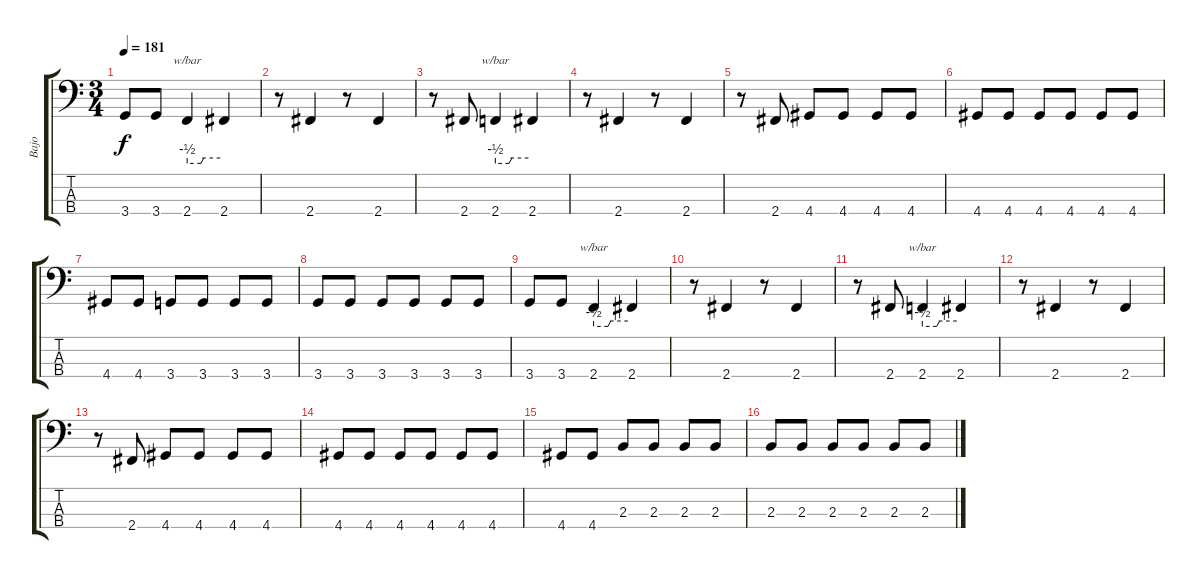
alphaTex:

\track ("Bajo" "Bajo") {instrument electricbassfinger}
\staff {score tabs}
\tuning (G2 D2 A1 E1) {hide}
\ts (3 4)
\tempo 181
\clef f4
\ks c
3.4.8{dy f} 3.4.8 2.4.4{tbe (custom default 0 -2 25 -2 30 0 60 0)} 2.4.4 |
r.8 2.4.4 r.8 2.4.4 |
r.8 2.4.8 2.4.4{tbe (custom default 0 -2 25 -2 30 0 60 0)} 2.4.4 |
r.8 2.4.4 r.8 2.4.4 |
r.8 2.4.8 4.4.8 4.4.8 4.4.8 4.4.8 |
4.4.8 4.4.8 4.4.8 4.4.8 4.4.8 4.4.8 |
4.4.8 4.4.8 3.4.8 3.4.8 3.4.8 3.4.8 |
3.4.8 3.4.8 3.4.8 3.4.8 3.4.8 3.4.8 |
3.4.8 3.4.8 2.4.4{tbe (custom default 0 -2 25 -2 30 0 60 0)} 2.4.4 |
r.8 2.4.4 r.8 2.4.4 |
r.8 2.4.8 2.4.4{tbe (custom default 0 -2 25 -2 30 0 60 0)} 2.4.4 |
r.8 2.4.4 r.8 2.4.4 |
r.8 2.4.8 4.4.8 4.4.8 4.4.8 4.4.8 |
4.4.8 4.4.8 4.4.8 4.4.8 4.4.8 4.4.8 |
4.4.8 4.4.8 2.3.8 2.3.8 2.3.8 2.3.8 |
2.3.8 2.3.8 2.3.8 2.3.8 2.3.8 2.3.8
